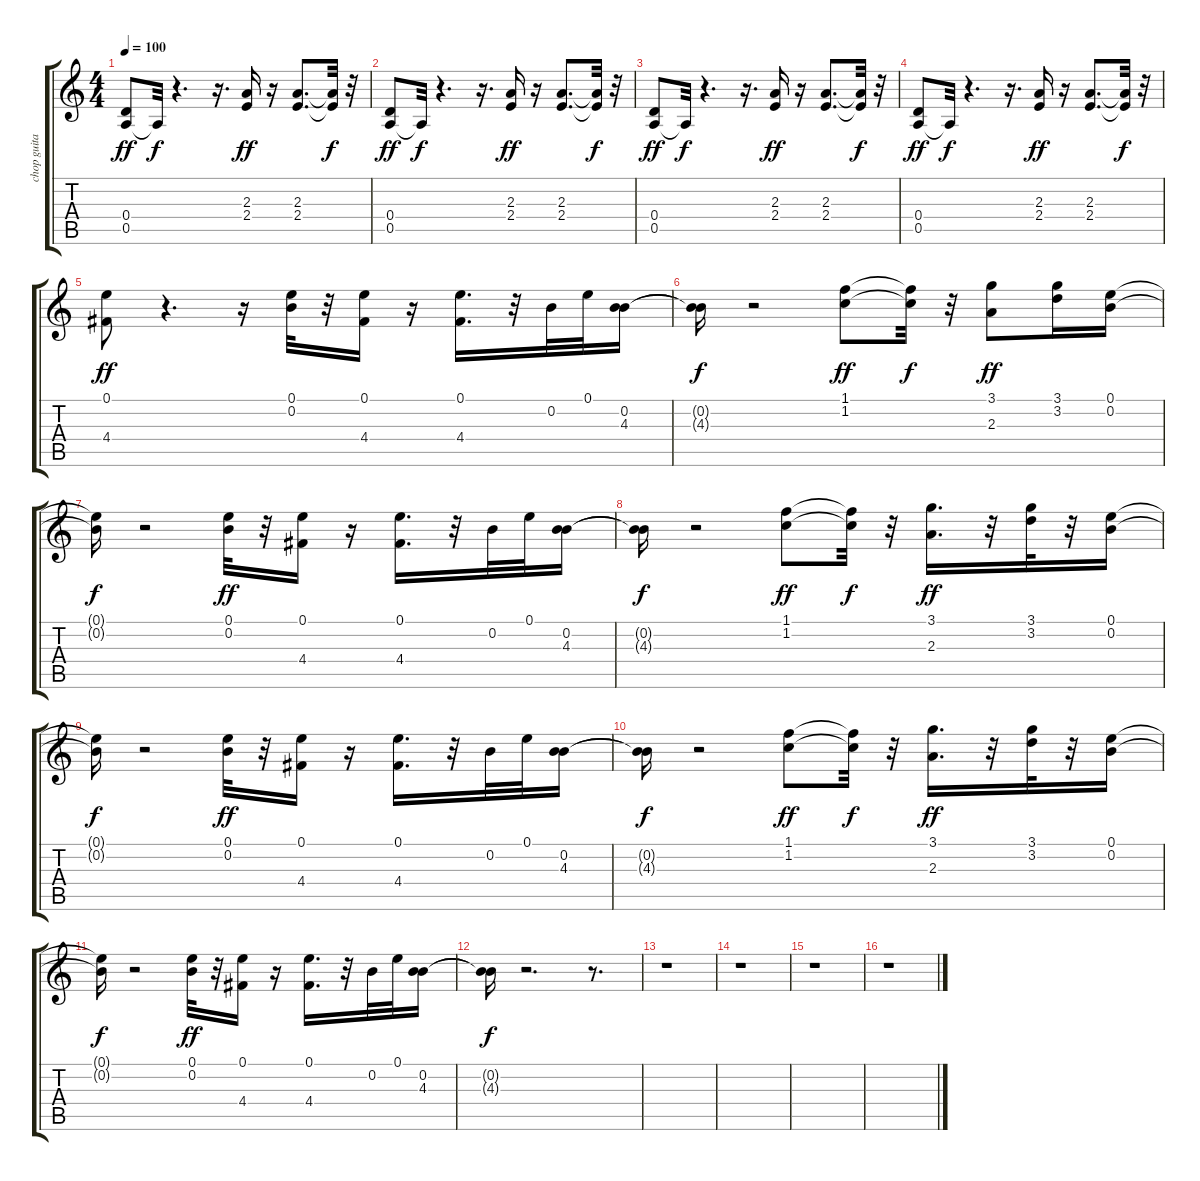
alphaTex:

\track ("chop guitar" "chop guita") {instrument overdrivenguitar}
\staff {score tabs}
\tuning (E4 B3 G3 D3 A2 E2) {hide}
\ts (4 4)
\tempo 100
\clef g2
\ks c
(0.4 0.5).8{dy ff} 0.5{t}.32{dy f} r.4{d} r.16{d} (2.3 2.4).16{dy ff volume 8} r.16 (2.3 2.4).8{d volume 8} (2.3{t} 2.4{t}).32{dy f} r.32 |
(0.4 0.5).8{dy ff} 0.5{t}.32{dy f} r.4{d} r.16{d} (2.3 2.4).16{dy ff} r.16 (2.3 2.4).8{d} (2.3{t} 2.4{t}).32{dy f} r.32 |
(0.4 0.5).8{dy ff} 0.5{t}.32{dy f} r.4{d} r.16{d} (2.3 2.4).16{dy ff volume 8} r.16 (2.3 2.4).8{d} (2.3{t} 2.4{t}).32{dy f} r.32 |
(0.4 0.5).8{dy ff} 0.5{t}.32{dy f} r.4{d} r.16{d} (2.3 2.4).16{dy ff} r.16 (2.3 2.4).8{d} (2.3{t} 2.4{t}).32{dy f} r.32 |
(0.1 4.4).8{dy ff} r.4{d} r.16 (0.1 0.2).32{volume 7} r.32 (0.1 4.4).16 r.16 (0.1 4.4).16{d} r.32 0.2.32 0.1.32 (0.2 4.3).16 |
(0.2{t} 4.3{t}).16{dy f} r.2 (1.1 1.2).8{dy ff} (1.1{t} 1.2{t}).32{dy f} r.32 (3.1 2.3).8{dy ff} (3.1 3.2).16 (0.1 0.2).16 |
(0.1{t} 0.2{t}).16{dy f} r.2 (0.1 0.2).32{dy ff} r.32 (0.1 4.4).16 r.16 (0.1 4.4).16{d} r.32 0.2.32 0.1.32 (0.2 4.3).16 |
(0.2{t} 4.3{t}).16{dy f} r.2 (1.1 1.2).8{dy ff} (1.1{t} 1.2{t}).32{dy f} r.32 (3.1 2.3).16{d dy ff} r.32 (3.1 3.2).32 r.32 (0.1 0.2).16 |
(0.1{t} 0.2{t}).16{dy f} r.2 (0.1 0.2).32{dy ff} r.32 (0.1 4.4).16 r.16 (0.1 4.4).16{d} r.32 0.2.32 0.1.32 (0.2 4.3).16 |
(0.2{t} 4.3{t}).16{dy f} r.2 (1.1 1.2).8{dy ff} (1.1{t} 1.2{t}).32{dy f} r.32 (3.1 2.3).16{d dy ff} r.32 (3.1 3.2).32 r.32 (0.1 0.2).16 |
(0.1{t} 0.2{t}).16{dy f} r.2 (0.1 0.2).32{dy ff} r.32 (0.1 4.4).16 r.16 (0.1 4.4).16{d} r.32 0.2.32 0.1.32 (0.2 4.3).16 |
(0.2{t} 4.3{t}).16{dy f} r.2{d} r.8{d} |
r.1 |
r.1 |
r.1 |
r.1
